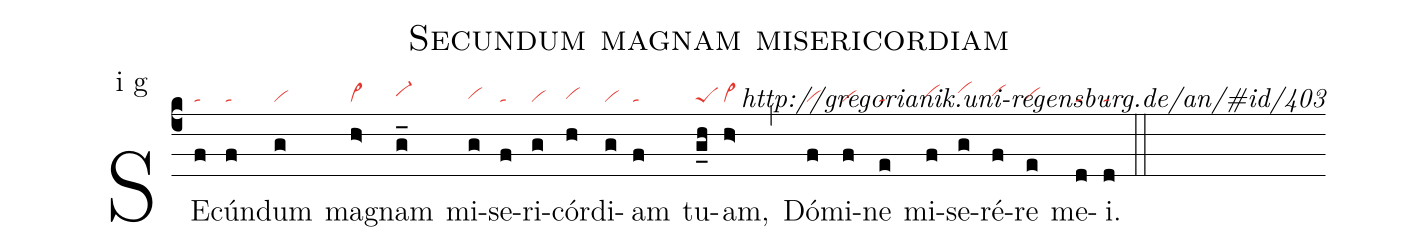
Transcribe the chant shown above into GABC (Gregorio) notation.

name: Secundum magnam misericordiam;
commentary: http://gregorianik.uni-regensburg.de/an/#id/403;
annotation: i g;
mode: 1;
nabc-lines: 1;
%%
(c4)
SE(f|ta)cún(f|ta)dum(g|vi) ma(h>|vi>)gnam(g_|vi-hh) mi(g|vihg)se(f|ta)ri(g|vi)cór(h|vihg)di(g|vi)am(f|ta) tu(g_h|peS)am,(h>|vi>) (,)
Dó(f|vi)mi(f|vi)ne(e|ta) mi(f|vihh)se(g|vihi)ré(f|vihh)re(e|vihg) me(d|ta)i.(d|ta) (::)
